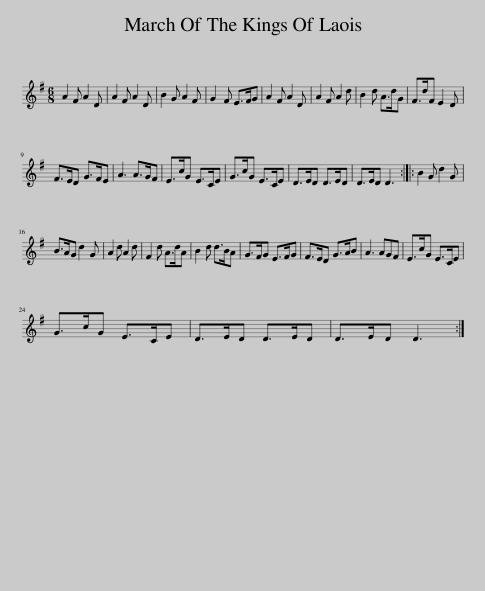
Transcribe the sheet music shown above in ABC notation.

X:1
L:1/8
M:6/8
I:linebreak $
K:G
V:1 treble
V:1
 A2 F A2 D | A2 F A2 D | B2 G A2 F | G2 F E>FG | A2 F A2 D | %5
 A2 F A2 d | B2 d A>dG | F>dF E2 D |$ F>ED G>FE | A3 A>GF | %10
 E>cG E>CE | G>cG E>CE | D>ED D>ED | D>ED D3 :: B2 G d2 G |$ %15
 B>AG d2 G | A2 d A2 d | F2 d A>dA | B2 d d>BA | G>FG E>FG | %20
 F>ED G>AB | A3 AGF | E>cG E>CE |$ G>cG E>CE | D>ED D>ED | %25
 D>ED D3 :| %26
